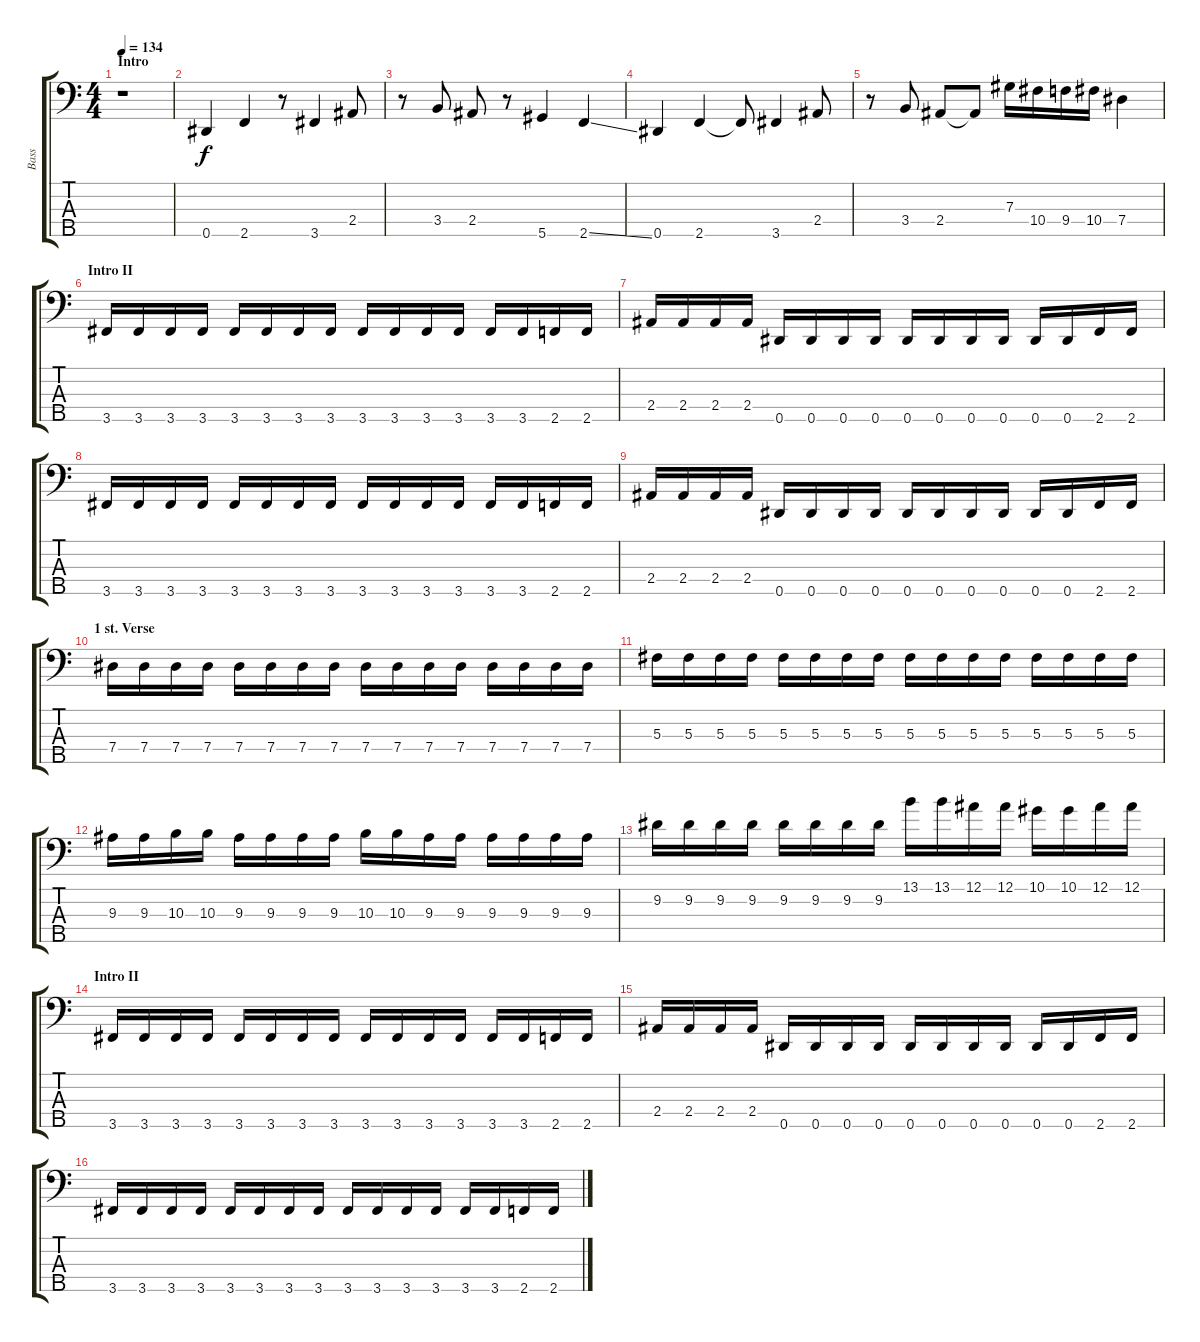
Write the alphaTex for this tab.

\track ("Bass" "Bass") {instrument electricbasspick}
\staff {score tabs}
\tuning (Bb2 Gb2 Db2 Ab1 Eb1) {hide}
\ts (4 4)
\section ("" "Intro")
\tempo 134
\clef f4
\ks c
r.1{dy f instrument electricbasspick} |
0.5.4 2.5.4 r.8 3.5.4 2.4.8 |
r.8 3.4.8 2.4.8 r.8 5.5.4 2.5{ss}.4 |
0.5.4 2.5.4 2.5{t}.8 3.5.4 2.4.8 |
r.8 3.4.8 2.4.8 2.4{t}.8 7.3.16 10.4.16 9.4.16 10.4.16 7.4.4 |
\section ("" "Intro II")
3.5.16 3.5.16 3.5.16 3.5.16 3.5.16 3.5.16 3.5.16 3.5.16 3.5.16 3.5.16 3.5.16 3.5.16 3.5.16 3.5.16 2.5.16 2.5.16 |
2.4.16 2.4.16 2.4.16 2.4.16 0.5.16 0.5.16 0.5.16 0.5.16 0.5.16 0.5.16 0.5.16 0.5.16 0.5.16 0.5.16 2.5.16 2.5.16 |
3.5.16 3.5.16 3.5.16 3.5.16 3.5.16 3.5.16 3.5.16 3.5.16 3.5.16 3.5.16 3.5.16 3.5.16 3.5.16 3.5.16 2.5.16 2.5.16 |
2.4.16 2.4.16 2.4.16 2.4.16 0.5.16 0.5.16 0.5.16 0.5.16 0.5.16 0.5.16 0.5.16 0.5.16 0.5.16 0.5.16 2.5.16 2.5.16 |
\section ("" "1 st. Verse")
7.4.16 7.4.16 7.4.16 7.4.16 7.4.16 7.4.16 7.4.16 7.4.16 7.4.16 7.4.16 7.4.16 7.4.16 7.4.16 7.4.16 7.4.16 7.4.16 |
5.3.16 5.3.16 5.3.16 5.3.16 5.3.16 5.3.16 5.3.16 5.3.16 5.3.16 5.3.16 5.3.16 5.3.16 5.3.16 5.3.16 5.3.16 5.3.16 |
9.3.16 9.3.16 10.3.16 10.3.16 9.3.16 9.3.16 9.3.16 9.3.16 10.3.16 10.3.16 9.3.16 9.3.16 9.3.16 9.3.16 9.3.16 9.3.16 |
9.2.16 9.2.16 9.2.16 9.2.16 9.2.16 9.2.16 9.2.16 9.2.16 13.1.16 13.1.16 12.1.16 12.1.16 10.1.16 10.1.16 12.1.16 12.1.16 |
\section ("" "Intro II")
3.5.16 3.5.16 3.5.16 3.5.16 3.5.16 3.5.16 3.5.16 3.5.16 3.5.16 3.5.16 3.5.16 3.5.16 3.5.16 3.5.16 2.5.16 2.5.16 |
2.4.16 2.4.16 2.4.16 2.4.16 0.5.16 0.5.16 0.5.16 0.5.16 0.5.16 0.5.16 0.5.16 0.5.16 0.5.16 0.5.16 2.5.16 2.5.16 |
3.5.16 3.5.16 3.5.16 3.5.16 3.5.16 3.5.16 3.5.16 3.5.16 3.5.16 3.5.16 3.5.16 3.5.16 3.5.16 3.5.16 2.5.16 2.5.16
